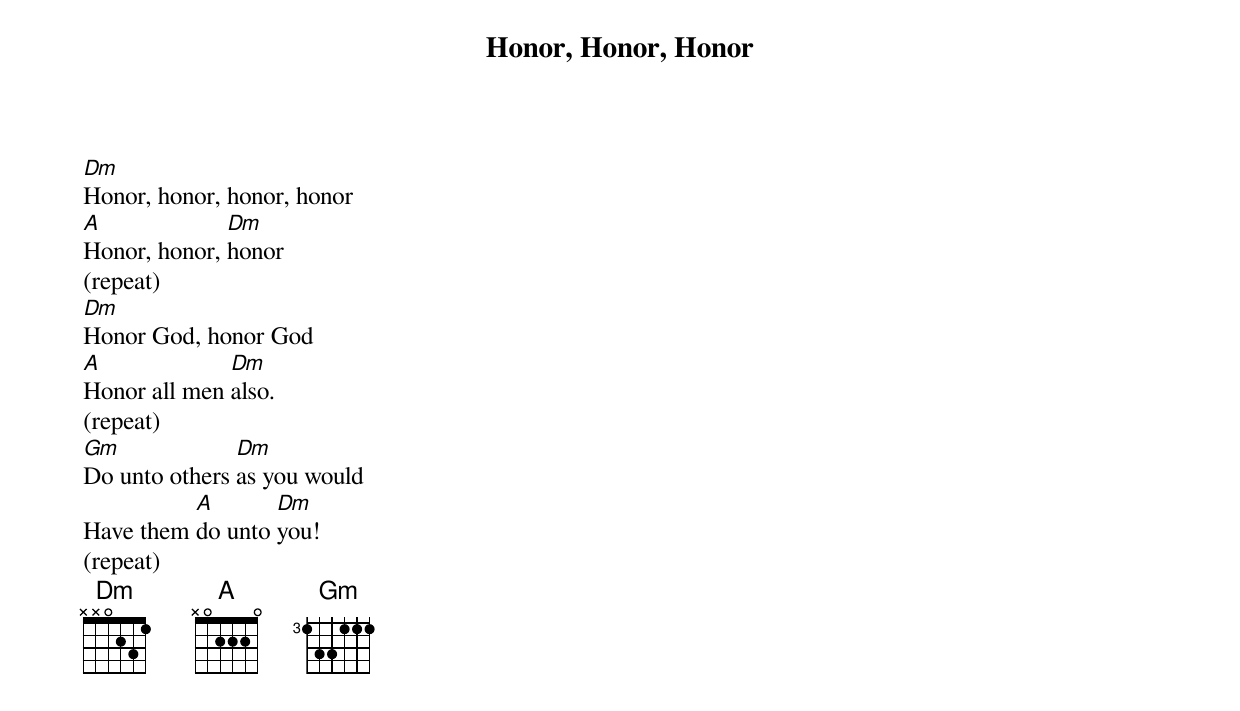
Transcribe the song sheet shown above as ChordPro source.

{title: Honor, Honor, Honor}


[Dm]Honor, honor, honor, honor
[A]Honor, honor, [Dm]honor
(repeat)
[Dm]Honor God, honor God
[A]Honor all men [Dm]also.
(repeat)
[Gm]Do unto others [Dm]as you would
Have them [A]do unto [Dm]you!
(repeat)
